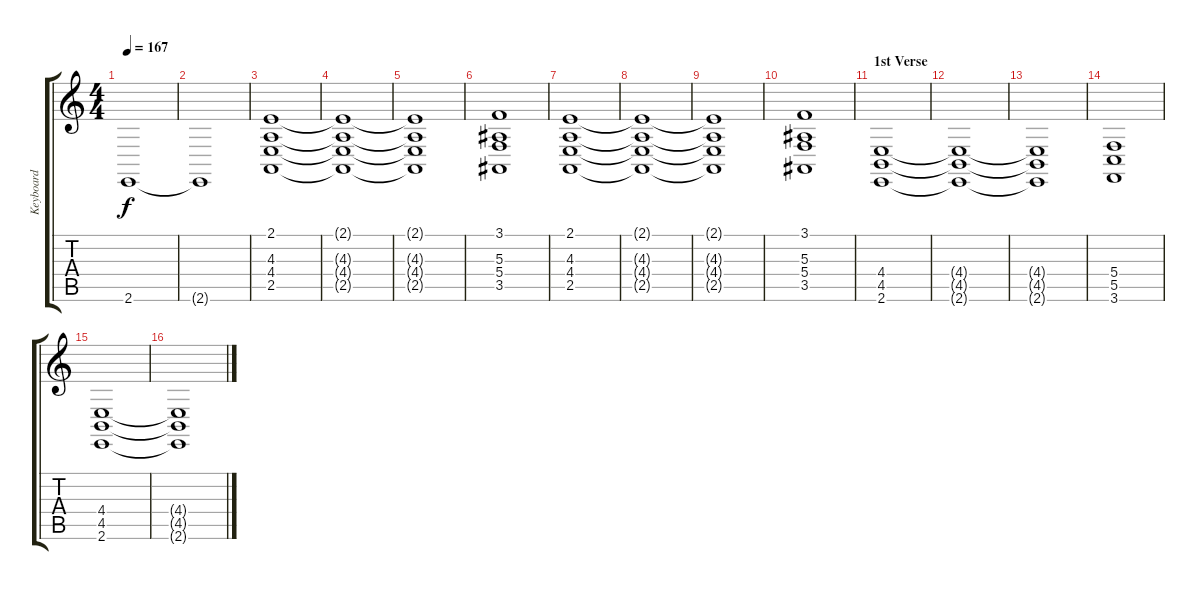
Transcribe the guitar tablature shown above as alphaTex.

\track ("Keyboard" "Keyboard") {instrument choiraahs}
\staff {score tabs}
\tuning (D4 A3 F3 C3 G2 D2) {hide}
\ts (4 4)
\tempo 167
\clef g2
\ks c
2.6{t}.1{dy f} |
2.6{t}.1 |
(2.1 4.3 4.4 2.5).1{volume 11} |
(2.1{t} 4.3{t} 4.4{t} 2.5{t}).1 |
(2.1{t} 4.3{t} 4.4{t} 2.5{t}).1 |
(3.1 5.3 5.4 3.5).1 |
(2.1 4.3 4.4 2.5).1 |
(2.1{t} 4.3{t} 4.4{t} 2.5{t}).1 |
(2.1{t} 4.3{t} 4.4{t} 2.5{t}).1 |
(3.1 5.3 5.4 3.5).1 |
\section ("" "1st Verse")
(4.4 4.5 2.6).1{volume 12} |
(4.4{t} 4.5{t} 2.6{t}).1 |
(4.4{t} 4.5{t} 2.6{t}).1 |
(5.4 5.5 3.6).1 |
(4.4 4.5 2.6).1 |
(4.4{t} 4.5{t} 2.6{t}).1
